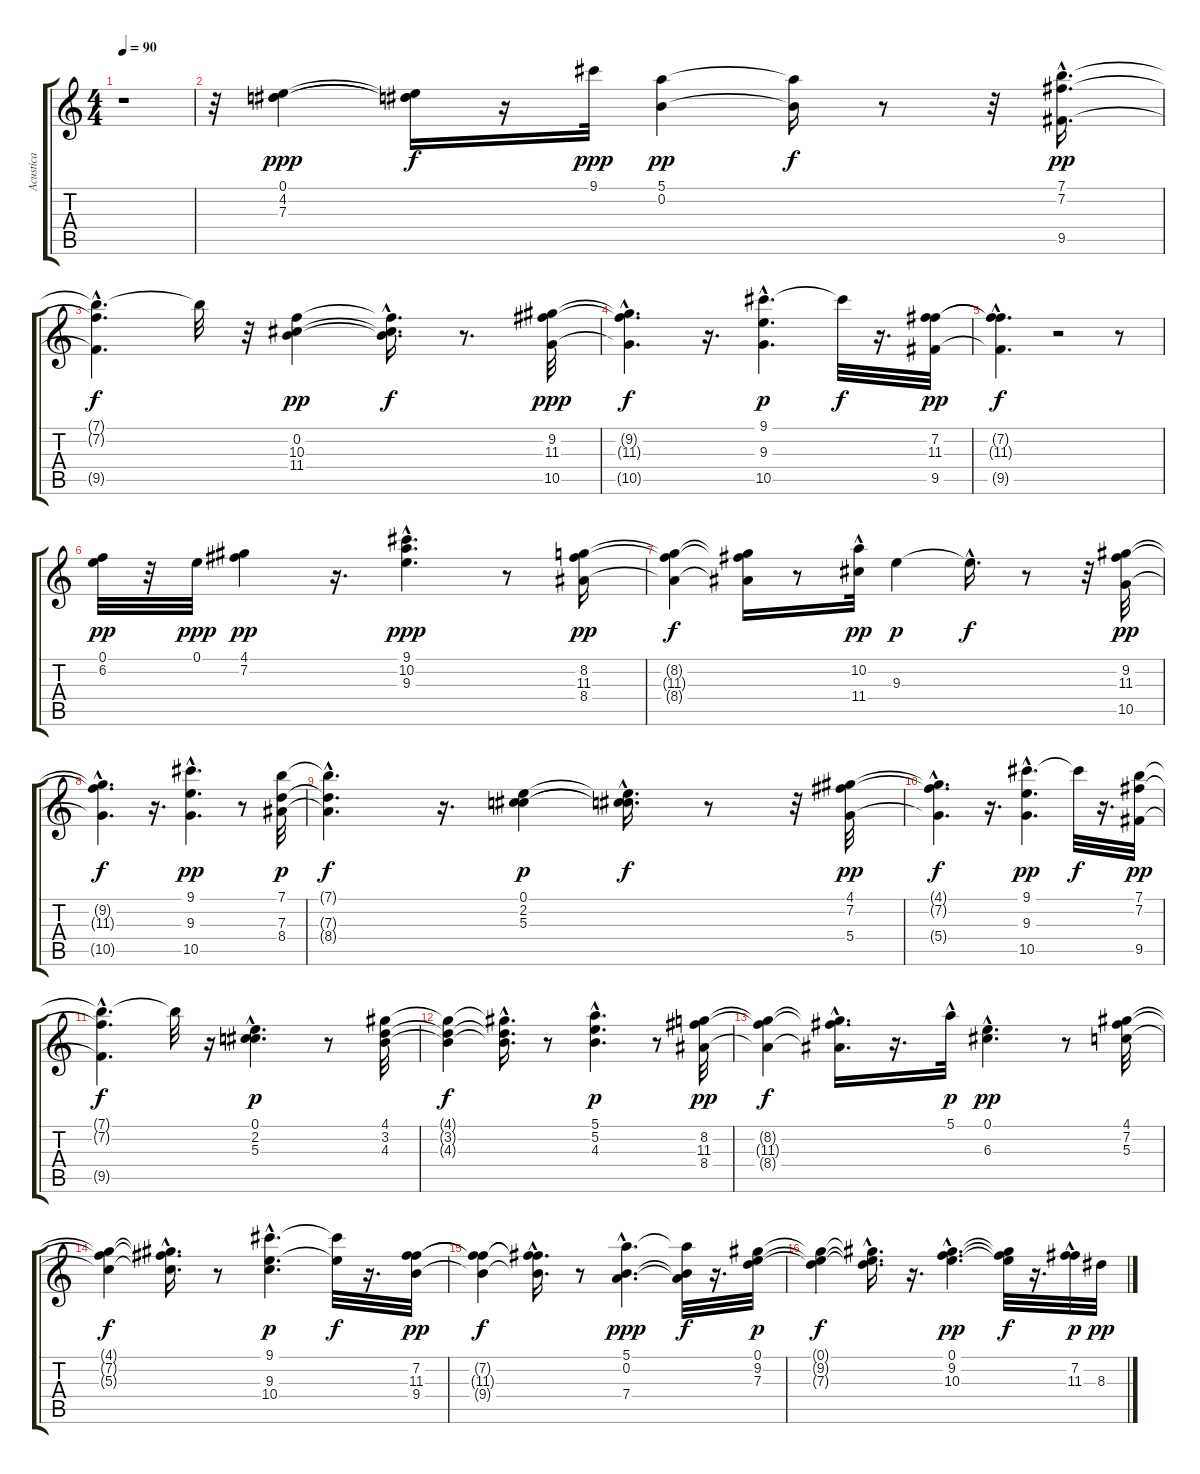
\track ("Acustica" "Acustica") {instrument acousticguitarnylon}
\staff {score tabs}
\tuning (E4 B3 G3 D3 A2 E2) {hide}
\ts (4 4)
\tempo 90
\clef g2
\ks c
r.1{dy ppp instrument acousticguitarnylon} |
r.32 (0.1 4.2 7.3).4 (0.1{t} 4.2{t} 7.3{t}).16{dy f} r.16 9.1.32{dy ppp} (5.1 0.2).4{dy pp} (5.1{t} 0.2{t}).16{dy f} r.8 r.32 (7.1{hac} 7.2{hac} 9.5{hac}).16{d dy pp} |
(7.1{hac t} 7.2{t} 9.5{t}).4{d dy f} 7.1{t}.32 r.32 (0.2 10.3 11.4).4{dy pp} (0.2{hac t} 10.3{hac t} 11.4{hac t}).16{d dy f} r.8{d} (9.2 11.3 10.5).32{dy ppp} |
(9.2{hac t} 11.3{hac t} 10.5{hac t}).4{d dy f} r.16{d} (9.1{hac} 9.3{hac} 10.5{hac}).4{d dy p} 9.1{t}.32{dy f} r.16{d} (7.2 11.3 9.5).32{dy pp} |
(7.2{hac t} 11.3{hac t} 9.5{hac t}).4{d dy f} r.2 r.8 |
(0.1 6.2).32{dy pp} r.32 0.1.32{dy ppp} (4.1 7.2).4{dy pp} r.16{d} (9.1{hac} 10.2{hac} 9.3{hac}).4{d dy ppp} r.8 (8.2 11.3 8.4).16{dy pp} |
(8.2{t} 11.3{t} 8.4{t}).4{dy f} (8.2{t} 11.3{t} 8.4{t}).16 r.8 (10.2{hac} 11.4{hac}).32{dy pp} 9.3.4{dy p} 9.3{hac t}.16{d dy f} r.8 r.32 (9.2 11.3 10.5).32{dy pp} |
(9.2{hac t} 11.3{t} 10.5{t}).4{d dy f} r.16{d} (9.1{hac} 9.3{hac} 10.5{hac}).4{d dy pp} r.8 (7.1 7.3 8.4).32{dy p} |
(7.1{hac t} 7.3{t} 8.4{t}).4{d dy f} r.16{d} (0.1 2.2 5.3).4{dy p} (0.1{hac t} 2.2{hac t} 5.3{hac t}).16{d dy f} r.8 r.32 (4.1 7.2 5.4).32{dy pp} |
(4.1{hac t} 7.2{hac t} 5.4{hac t}).4{d dy f} r.16{d} (9.1{hac} 9.3{hac} 10.5{hac}).4{d dy pp} 9.1{t}.32{dy f} r.16{d} (7.1 7.2 9.5).32{dy pp} |
(7.1{hac t} 7.2{t} 9.5{hac t}).4{d dy f} 7.1{t}.32 r.16 (0.1{hac} 2.2{hac} 5.3{hac}).4{d dy p} r.8 (4.1 3.2 4.3).32 |
(4.1{t} 3.2{t} 4.3{t}).4{dy f} (4.1{hac t} 3.2{hac t} 4.3{hac t}).16{d} r.8 (5.1{hac} 5.2{hac} 4.3{hac}).4{d dy p} r.8 (8.2 11.3 8.4).32{dy pp} |
(8.2{t} 11.3{t} 8.4{t}).4{dy f} (8.2{hac t} 11.3{t} 8.4{t}).16{d} r.16{d} 5.1{hac}.32{dy p} (0.1{hac} 6.3{hac}).4{d dy pp} r.8 (4.1 7.2 5.3).32 |
(4.1{t} 7.2{t} 5.3{t}).4{dy f} (4.1{hac t} 7.2{hac t} 5.3{hac t}).16{d} r.8 (9.1{hac} 9.3{hac} 10.4{hac}).4{d dy p} (9.1{t} 9.3{t}).32{dy f} r.16{d} (7.2 11.3 9.4).32{dy pp} |
(7.2{t} 11.3{t} 9.4{t}).4{dy f} (7.2{hac t} 11.3{hac t} 9.4{hac t}).16{d} r.8 (5.1{hac} 0.2{hac} 7.4{hac}).4{d dy ppp} (5.1{t} 0.2{t} 7.4{t}).32{dy f} r.16{d} (0.1 9.2 7.3).32{dy p} |
(0.1{t} 9.2{t} 7.3{t}).4{dy f} (0.1{hac t} 9.2{t} 7.3{hac t}).16{d} r.16{d} (0.1{hac} 9.2{hac} 10.3{hac}).4{d dy pp} (0.1{t} 9.2{t} 10.3{t}).32{dy f} r.16{d} (7.2{hac} 11.3{hac}).32{dy p} 8.3.32{dy pp}
